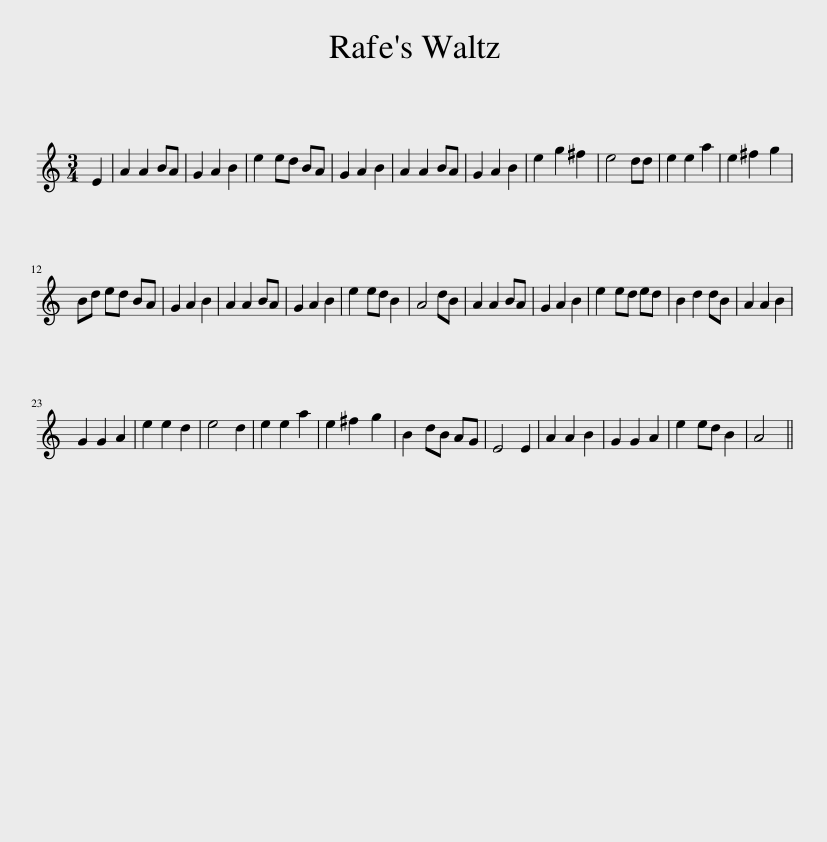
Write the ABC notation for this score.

X:1
L:1/8
M:3/4
I:linebreak $
K:C
V:1 treble
V:1
 E2 | A2 A2 BA | G2 A2 B2 | e2 ed BA | G2 A2 B2 | %5
 A2 A2 BA | G2 A2 B2 | e2 g2 ^f2 | e4 dd | e2 e2 a2 | %10
 e2 ^f2 g2 |$ Bd ed BA | G2 A2 B2 | A2 A2 BA | G2 A2 B2 | %15
 e2 ed B2 | A4 dB | A2 A2 BA | G2 A2 B2 | e2 ed ed | %20
 B2 d2 dB | A2 A2 B2 |$ G2 G2 A2 | e2 e2 d2 | e4 d2 | %25
 e2 e2 a2 | e2 ^f2 g2 | B2 dB AG | E4 E2 | A2 A2 B2 | %30
 G2 G2 A2 | e2 ed B2 | A4 || %33
